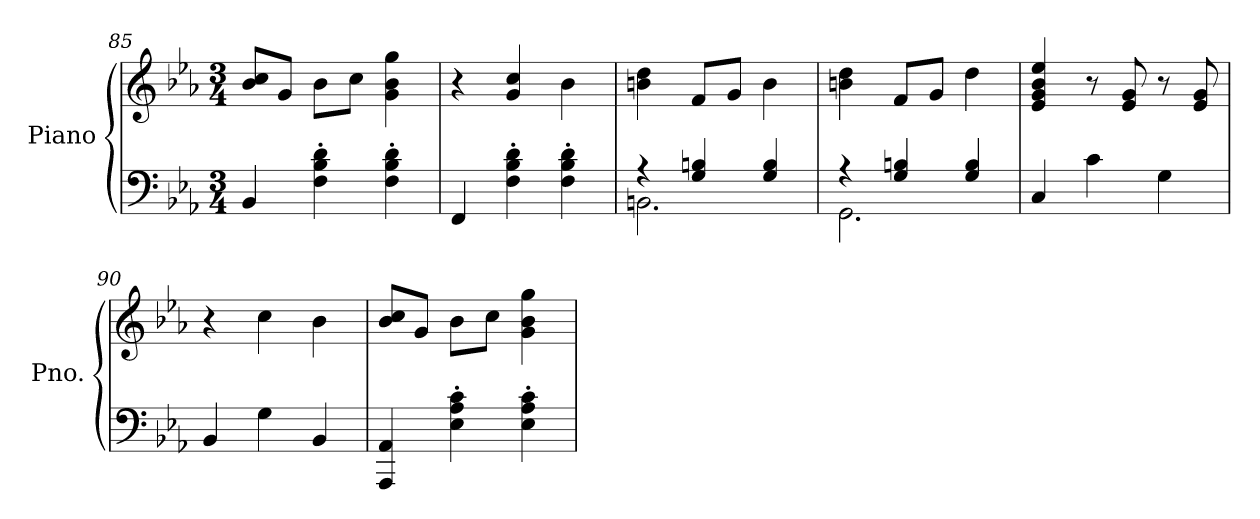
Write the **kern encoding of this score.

**kern	**kern
*part1	*part1
*staff2	*staff1
*I"Piano	*
*I'Pno.	*
*clefF4	*clefG2
*k[b-e-a-]	*k[b-e-a-]
*M3/4	*M3/4
=85	=85
4BB-/	8b-/ 8cc/L
.	8g/J
4F\' 4B-\' 4d\'	8b-\L
.	8cc\J
4F\' 4B-\' 4d\'	4g\ 4b-\ 4gg\
=86	=86
4FF/	4r
4F\' 4B-\' 4d\'	4g/ 4cc/
4F\' 4B-\' 4d\'	4b-\
=87	=87
*^	*
4r	2.BBn\	4bn\ 4dd\
4G/ 4Bn/	.	8f/L
.	.	8g/J
4G/ 4B/	.	4b\
=88	=88	=88
4r	2.GG\	4bn\ 4dd\
4G/ 4Bn/	.	8f/L
.	.	8g/J
4G/ 4B/	.	4dd\
*v	*v	*
!!LO:LB:g=z
=89	=89
4C/	4e-/ 4g/ 4b-/ 4ee-/
4c\	8r
.	8e-/ 8g/
4G\	8r
.	8e-/ 8g/
=90	=90
4BB-/	4r
4G\	4cc\
4BB-/	4b-\
=91	=91
4AAA-/ 4AA-/	8b-/ 8cc/L
.	8g/J
4E-\' 4A-\' 4c\'	8b-\L
.	8cc\J
4E-\' 4A-\' 4c\'	4g\ 4b-\ 4gg\
=	=
*-	*-
